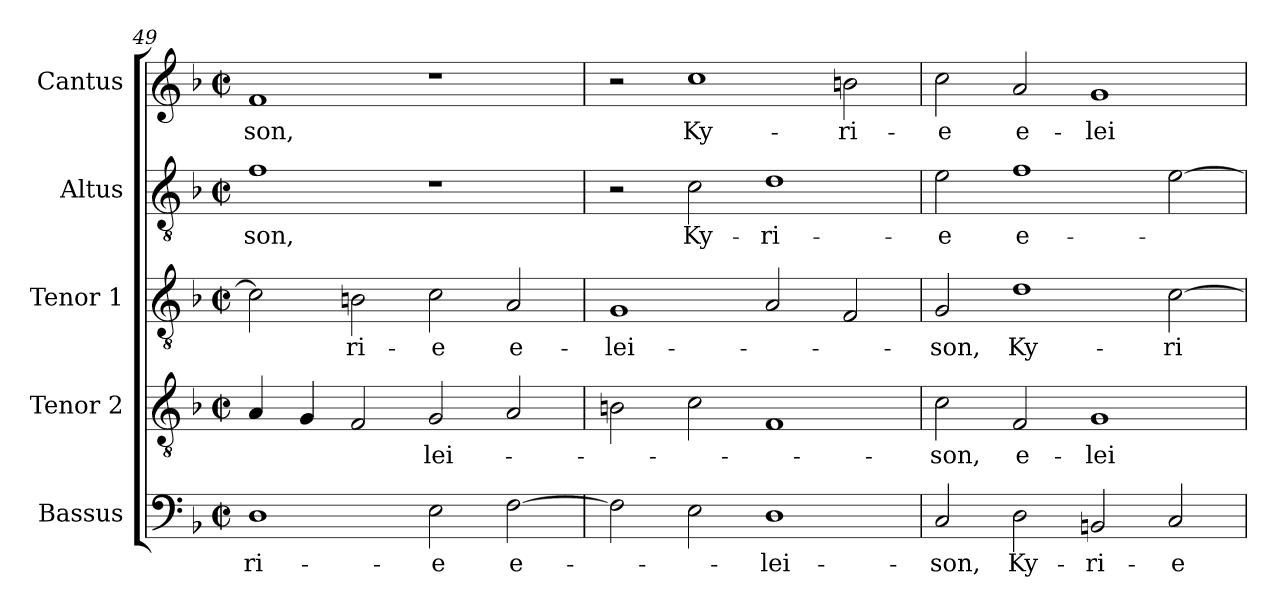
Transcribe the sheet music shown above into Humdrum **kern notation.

**kern	**text	**kern	**text	**kern	**text	**kern	**text	**kern	**text
*part5	*part5	*part4	*part4	*part3	*part3	*part2	*part2	*part1	*part1
*staff5	*staff5	*staff4	*staff4	*staff3	*staff3	*staff2	*staff2	*staff1	*staff1
*I"Bassus	*	*I"Tenor 2	*	*I"Tenor 1	*	*I"Altus	*	*I"Cantus	*
*clefF4	*	*clefGv2	*	*clefGv2	*	*clefGv2	*	*clefG2	*
*k[b-]	*	*k[b-]	*	*k[b-]	*	*k[b-]	*	*k[b-]	*
*F:	*	*F:	*	*F:	*	*F:	*	*F:	*
*M2/2	*	*M2/2	*	*M2/2	*	*M2/2	*	*M2/2	*
*met(c|)	*	*met(c|)	*	*met(c|)	*	*met(c|)	*	*met(c|)	*
=49	=49	=49	=49	=49	=49	=49	=49	=49	=49
!	!LO:LY:b:cj	!	!	!	!	!	!LO:LY:b:cj	!	!LO:LY:b:cj
1D	-ri-	4A/	.	2c\]	.	1f	-son,	1f	-son,
.	.	4G/	.	.	.	.	.	.	.
!	!	!	!	!	!LO:LY:b:cj	!	!	!	!
.	.	2F/	.	2Bn\	-ri-	.	.	.	.
!	!LO:LY:b:cj	!	!LO:LY:b:cj	!	!LO:LY:b:cj	!	!	!	!
2E\	-e	2G/	-lei-	2c\	-e	1r	.	1r	.
!	!LO:LY:b:cj	!	!	!	!LO:LY:b:cj	!	!	!	!
[>2F\	e-	2A/	.	2A/	e-	.	.	.	.
=50	=50	=50	=50	=50	=50	=50	=50	=50	=50
!	!	!	!	!	!LO:LY:b:cj	!	!	!	!
2F\]	.	2Bn\	.	1G	-lei-	2r	.	2r	.
!	!	!	!	!	!	!	!LO:LY:b:cj	!	!LO:LY:b:cj
2E\	.	2c\	.	.	.	2c\	Ky-	1cc	Ky-
!	!LO:LY:b:cj	!	!	!	!	!	!LO:LY:b:cj	!	!
1D	-lei-	1F	.	2A/	.	1d	-ri-	.	.
!	!	!	!	!	!	!	!	!	!LO:LY:b:cj
.	.	.	.	2F/	.	.	.	2bn\	-ri-
!!LO:PB:g=z
=51	=51	=51	=51	=51	=51	=51	=51	=51	=51
!	!LO:LY:b:cj	!	!LO:LY:b:cj	!	!LO:LY:b:cj	!	!LO:LY:b:cj	!	!LO:LY:b:cj
2C/	-son,	2c\	-son,	2G/	-son,	2e\	-e	2cc\	-e
!	!LO:LY:b:cj	!	!LO:LY:b:cj	!	!LO:LY:b:cj	!	!LO:LY:b:rj	!	!LO:LY:b:cj
2D\	Ky-	2F/	e-	1d	Ky-	1f	e-	2a/	e-
!	!LO:LY:b:cj	!	!LO:LY:b:cj	!	!	!	!	!	!LO:LY:b:cj
2BBn/	-ri-	1G	-lei-	.	.	.	.	1g	-lei-
!	!LO:LY:b:cj	!	!	!	!LO:LY:b:cj	!	!	!	!
2C/	-e	.	.	[>2c\	-ri-	[>2e\	.	.	.
=	=	=	=	=	=	=	=	=	=
*-	*-	*-	*-	*-	*-	*-	*-	*-	*-
